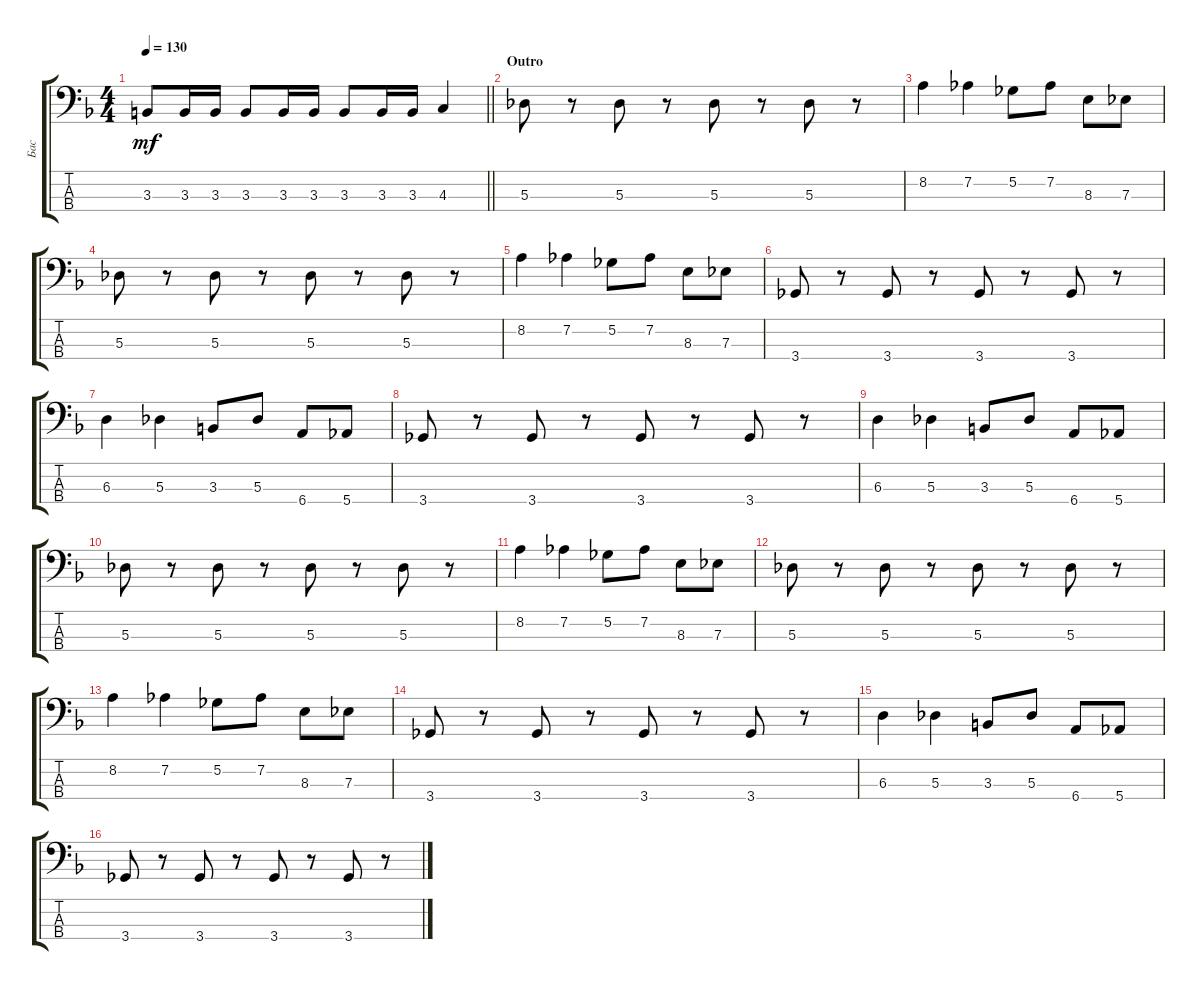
\track ("Бас" "Бас") {instrument electricbassfinger}
\staff {score tabs}
\tuning (Gb2 Db2 Ab1 Eb1) {hide}
\ts (4 4)
\tempo 130
\clef f4
\barLineRight lightlight
\ks dminor
3.3.8{dy mf} 3.3.16 3.3.16 3.3.8 3.3.16 3.3.16 3.3.8 3.3.16 3.3.16 4.3.4 |
\section ("" "Outro")
5.3.8 r.8 5.3.8 r.8 5.3.8 r.8 5.3.8 r.8 |
8.2.4 7.2.4 5.2.8 7.2.8 8.3.8 7.3.8 |
5.3.8 r.8 5.3.8 r.8 5.3.8 r.8 5.3.8 r.8 |
8.2.4 7.2.4 5.2.8 7.2.8 8.3.8 7.3.8 |
3.4.8 r.8 3.4.8 r.8 3.4.8 r.8 3.4.8 r.8 |
6.3.4 5.3.4 3.3.8 5.3.8 6.4.8 5.4.8 |
3.4.8 r.8 3.4.8 r.8 3.4.8 r.8 3.4.8 r.8 |
6.3.4 5.3.4 3.3.8 5.3.8 6.4.8 5.4.8 |
5.3.8 r.8 5.3.8 r.8 5.3.8 r.8 5.3.8 r.8 |
8.2.4 7.2.4 5.2.8 7.2.8 8.3.8 7.3.8 |
5.3.8 r.8 5.3.8 r.8 5.3.8 r.8 5.3.8 r.8 |
8.2.4 7.2.4 5.2.8 7.2.8 8.3.8 7.3.8 |
3.4.8 r.8 3.4.8 r.8 3.4.8 r.8 3.4.8 r.8 |
6.3.4 5.3.4 3.3.8 5.3.8 6.4.8 5.4.8 |
3.4.8 r.8 3.4.8 r.8 3.4.8 r.8 3.4.8 r.8
